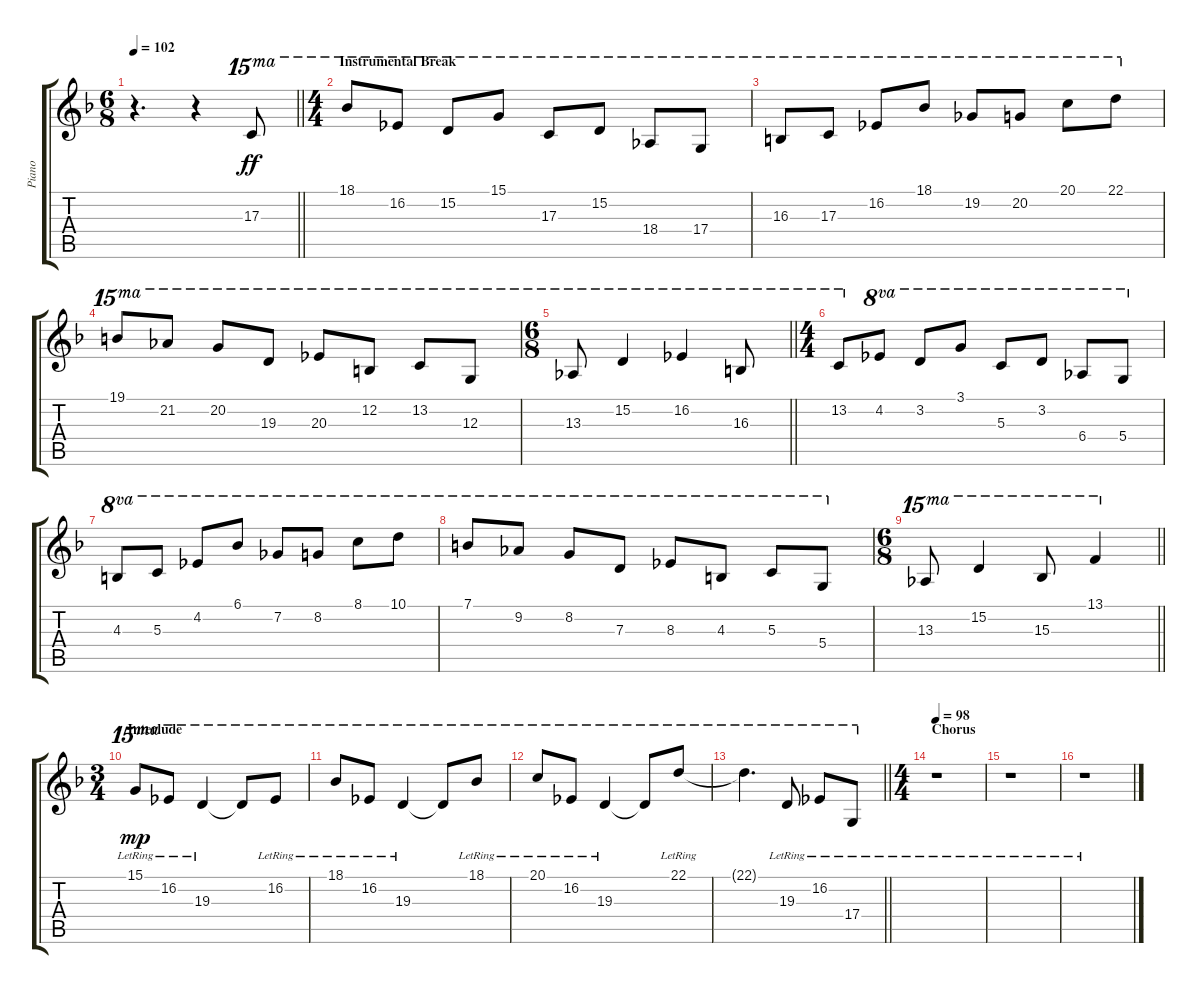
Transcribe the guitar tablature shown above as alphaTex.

\track ("Piano" "Piano") {instrument acousticgrandpiano}
\staff {score tabs}
\tuning (E5 B4 G4 D4 A3 E3) {hide}
\ts (6 8)
\tempo 102
\clef g2
\barLineRight lightlight
\ks f
r.4{d dy ff} r.4 17.3.8{ot 15ma} |
\ts (4 4)
\section ("" "Instrumental Break")
18.1.8{ot 15ma} 16.2.8{ot 15ma} 15.2.8{ot 15ma} 15.1.8{ot 15ma} 17.3.8{ot 15ma} 15.2.8{ot 15ma} 18.4.8{ot 15ma} 17.4.8{ot 15ma} |
16.3.8{ot 15ma} 17.3.8{ot 15ma} 16.2.8{ot 15ma} 18.1.8{ot 15ma} 19.2.8{ot 15ma} 20.2.8{ot 15ma} 20.1.8{ot 15ma} 22.1.8{ot 15ma} |
19.1.8{ot 15ma} 21.2.8{ot 15ma} 20.2.8{ot 15ma} 19.3.8{ot 15ma} 20.3.8{ot 15ma} 12.2.8{ot 15ma} 13.2.8{ot 15ma} 12.3.8{ot 15ma} |
\ts (6 8)
\barLineRight lightlight
13.3.8{ot 15ma} 15.2.4{ot 15ma} 16.2.4{ot 15ma} 16.3.8{ot 15ma} |
\ts (4 4)
13.2.8{ot 15ma} 4.2.8{ot 8va} 3.2.8{ot 8va} 3.1.8{ot 8va} 5.3.8{ot 8va} 3.2.8{ot 8va} 6.4.8{ot 8va} 5.4.8{ot 8va} |
4.3.8{ot 8va} 5.3.8{ot 8va} 4.2.8{ot 8va} 6.1.8{ot 8va} 7.2.8{ot 8va} 8.2.8{ot 8va} 8.1.8{ot 8va} 10.1.8{ot 8va} |
7.1.8{ot 8va} 9.2.8{ot 8va} 8.2.8{ot 8va} 7.3.8{ot 8va} 8.3.8{ot 8va} 4.3.8{ot 8va} 5.3.8{ot 8va} 5.4.8{ot 8va} |
\ts (6 8)
\barLineRight lightlight
13.3.8{ot 15ma} 15.2.4{ot 15ma} 15.3.8{ot 15ma} 13.1.4{ot 15ma} |
\ts (3 4)
\section ("" "Interlude")
15.1{lr}.8{ot 15ma dy mp} 16.2{lr}.8{ot 15ma} 19.3{lr}.4{ot 15ma} 19.3{t}.8{ot 15ma} 16.2{lr}.8{ot 15ma} |
18.1{lr}.8{ot 15ma} 16.2{lr}.8{ot 15ma} 19.3{lr}.4{ot 15ma} 19.3{t}.8{ot 15ma} 18.1{lr}.8{ot 15ma} |
20.1{lr}.8{ot 15ma} 16.2{lr}.8{ot 15ma} 19.3{lr}.4{ot 15ma} 19.3{t}.8{ot 15ma} 22.1{lr}.8{ot 15ma} |
\barLineRight lightlight
22.1{t}.4{d ot 15ma} 19.3{lr}.8{ot 15ma} 16.2{lr}.8{ot 15ma} 17.4{lr}.8{ot 15ma} |
\ts (4 4)
\section ("" "Chorus")
\tempo 98
r.1 |
r.1 |
r.1
